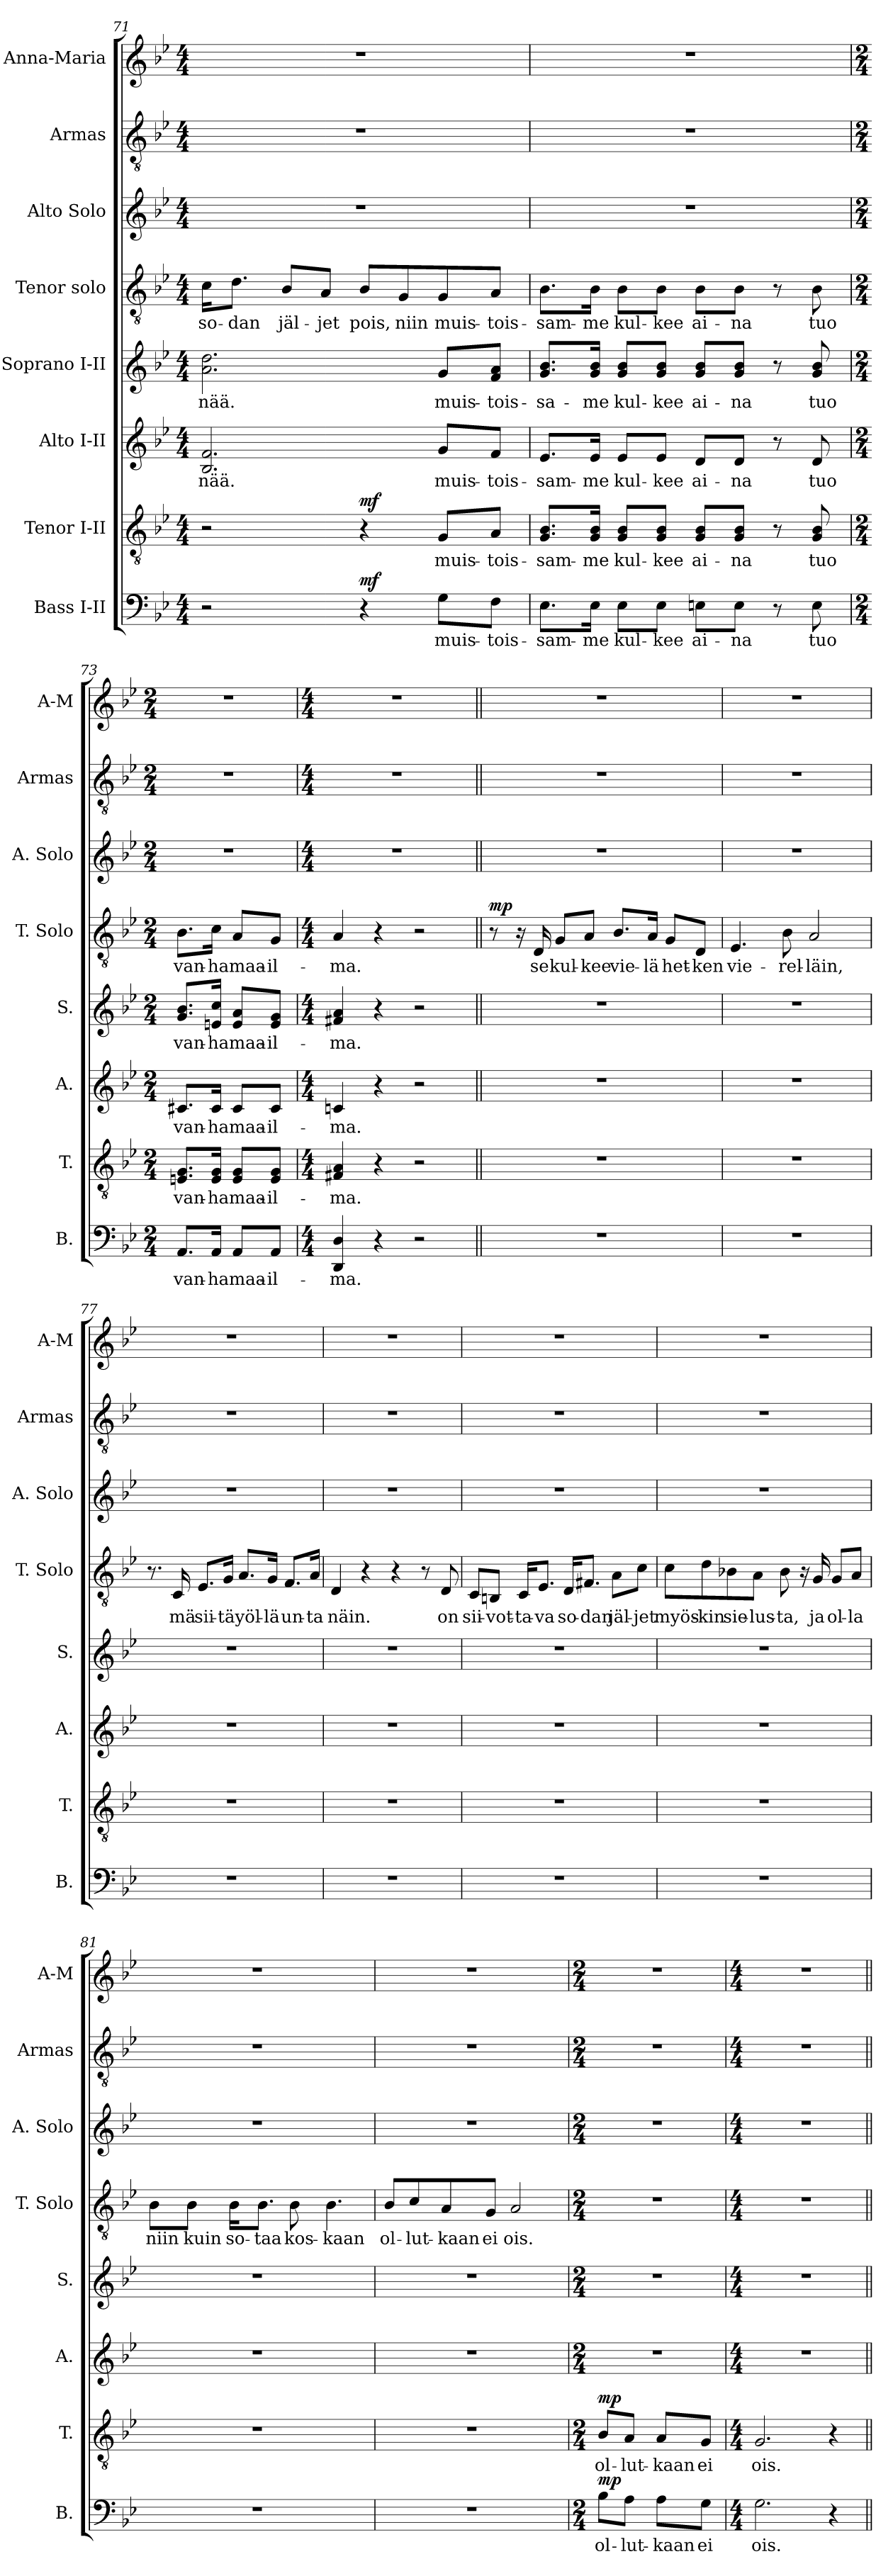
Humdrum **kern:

**kern	**text	**dynam	**kern	**text	**dynam	**kern	**text	**kern	**text	**kern	**text	**dynam	**kern	**kern	**kern
*part8	*part8	*part8	*part7	*part7	*part7	*part6	*part6	*part5	*part5	*part4	*part4	*part4	*part3	*part2	*part1
*staff8	*staff8	*staff8	*staff7	*staff7	*staff7	*staff6	*staff6	*staff5	*staff5	*staff4	*staff4	*staff4	*staff3	*staff2	*staff1
*I"Bass I-II	*	*	*I"Tenor I-II	*	*	*I"Alto I-II	*	*I"Soprano I-II	*	*I"Tenor solo	*	*	*I"Alto Solo	*I"Armas	*I"Anna-Maria
*I'B.	*	*	*I'T.	*	*	*I'A.	*	*I'S.	*	*I'T. Solo	*	*	*I'A. Solo	*I'Armas	*I'A-M
*clefF4	*	*	*clefGv2	*	*	*clefG2	*	*clefG2	*	*clefGv2	*	*	*clefG2	*clefGv2	*clefG2
*	*	*	*ITrd7c12	*	*	*	*	*	*	*ITrd7c12	*	*	*	*ITrd7c12	*
*k[b-e-]	*	*	*k[b-e-]	*	*	*k[b-e-]	*	*k[b-e-]	*	*k[b-e-]	*	*	*k[b-e-]	*k[b-e-]	*k[b-e-]
*B-:	*	*	*B-:	*	*	*B-:	*	*B-:	*	*B-:	*	*	*B-:	*B-:	*B-:
*M4/4	*	*	*M4/4	*	*	*M4/4	*	*M4/4	*	*M4/4	*	*	*M4/4	*M4/4	*M4/4
=71	=71	=71	=71	=71	=71	=71	=71	=71	=71	=71	=71	=71	=71	=71	=71
!	!	!	!	!	!	!	!LO:LY:b:color=#000000	!	!	!	!	!	!	!	!
!	!	!	!	!	!	!	!	!	!LO:LY:b:color=#000000	!	!	!	!	!	!
!	!	!	!	!	!	!	!	!	!	!	!LO:LY:b:color=#000000	!	!	!	!
2r	.	.	2r	.	.	2.B-i/ 2.fi	nää.	2.ai\ 2.ddi	nää.	16Ci\KL	so-	.	1r	1r	1r
!	!	!	!	!	!	!	!	!	!	!	!LO:LY:b:color=#000000	!	!	!	!
.	.	.	.	.	.	.	.	.	.	8.Di\J	-dan	.	.	.	.
!	!	!	!	!	!	!	!	!	!	!	!LO:LY:b:color=#000000	!	!	!	!
.	.	.	.	.	.	.	.	.	.	8BB-i/L	jäl-	.	.	.	.
!	!	!	!	!	!	!	!	!	!	!	!LO:LY:b:color=#000000	!	!	!	!
.	.	.	.	.	.	.	.	.	.	8AAi/J	-jet	.	.	.	.
!	!	!	!	!	!	!	!	!	!	!	!LO:LY:b:color=#000000	!	!	!	!
4r	.	mf	4r	.	mf	.	.	.	.	8BB-i/L	pois,	.	.	.	.
!	!	!	!	!	!	!	!	!	!	!	!LO:LY:b:color=#000000	!	!	!	!
.	.	.	.	.	.	.	.	.	.	8GGi/	niin	.	.	.	.
!	!LO:LY:b:color=#000000	!	!	!	!	!	!	!	!	!	!	!	!	!	!
!	!	!	!	!LO:LY:b:color=#000000	!	!	!	!	!	!	!	!	!	!	!
!	!	!	!	!	!	!	!LO:LY:b:color=#000000	!	!	!	!	!	!	!	!
!	!	!	!	!	!	!	!	!	!LO:LY:b:color=#000000	!	!	!	!	!	!
!	!	!	!	!	!	!	!	!	!	!	!LO:LY:b:color=#000000	!	!	!	!
8Gi\L	muis-	.	8GGi/L	muis-	.	8gi/L	muis-	8gi/L	muis-	8GGi/	muis-	.	.	.	.
!	!LO:LY:b:color=#000000	!	!	!	!	!	!	!	!	!	!	!	!	!	!
!	!	!	!	!LO:LY:b:color=#000000	!	!	!	!	!	!	!	!	!	!	!
!	!	!	!	!	!	!	!LO:LY:b:color=#000000	!	!	!	!	!	!	!	!
!	!	!	!	!	!	!	!	!	!LO:LY:b:color=#000000	!	!	!	!	!	!
!	!	!	!	!	!	!	!	!	!	!	!LO:LY:b:color=#000000	!	!	!	!
8Fi\J	-tois-	.	8AAi/J	-tois-	.	8fi/J	-tois-	8fi/ 8aiJ	-tois-	8AAi/J	-tois-	.	.	.	.
!!LO:PB:g=z
=72	=72	=72	=72	=72	=72	=72	=72	=72	=72	=72	=72	=72	=72	=72	=72
!	!LO:LY:b:color=#000000	!	!	!	!	!	!	!	!	!	!	!	!	!	!
!	!	!	!	!LO:LY:b:color=#000000	!	!	!	!	!	!	!	!	!	!	!
!	!	!	!	!	!	!	!LO:LY:b:color=#000000	!	!	!	!	!	!	!	!
!	!	!	!	!	!	!	!	!	!LO:LY:b:color=#000000	!	!	!	!	!	!
!	!	!	!	!	!	!	!	!	!	!	!LO:LY:b:color=#000000	!	!	!	!
8.E-i\L	-sam-	.	8.GGi/ 8.BB-iL	-sam-	.	8.e-i/L	-sam-	8.gi/ 8.b-iL	-sa-	8.BB-i\L	-sam-	.	1r	1r	1r
!	!LO:LY:b:color=#000000	!	!	!	!	!	!	!	!	!	!	!	!	!	!
!	!	!	!	!LO:LY:b:color=#000000	!	!	!	!	!	!	!	!	!	!	!
!	!	!	!	!	!	!	!LO:LY:b:color=#000000	!	!	!	!	!	!	!	!
!	!	!	!	!	!	!	!	!	!LO:LY:b:color=#000000	!	!	!	!	!	!
!	!	!	!	!	!	!	!	!	!	!	!LO:LY:b:color=#000000	!	!	!	!
16E-i\Jk	-me	.	16GGi/ 16BB-iJk	-me	.	16e-i/Jk	-me	16gi/ 16b-iJk	-me	16BB-i\Jk	-me	.	.	.	.
!	!LO:LY:b:color=#000000	!	!	!	!	!	!	!	!	!	!	!	!	!	!
!	!	!	!	!LO:LY:b:color=#000000	!	!	!	!	!	!	!	!	!	!	!
!	!	!	!	!	!	!	!LO:LY:b:color=#000000	!	!	!	!	!	!	!	!
!	!	!	!	!	!	!	!	!	!LO:LY:b:color=#000000	!	!	!	!	!	!
!	!	!	!	!	!	!	!	!	!	!	!LO:LY:b:color=#000000	!	!	!	!
8E-i\L	kul-	.	8GGi/ 8BB-iL	kul-	.	8e-i/L	kul-	8gi/ 8b-iL	kul-	8BB-i\L	kul-	.	.	.	.
!	!LO:LY:b:color=#000000	!	!	!	!	!	!	!	!	!	!	!	!	!	!
!	!	!	!	!LO:LY:b:color=#000000	!	!	!	!	!	!	!	!	!	!	!
!	!	!	!	!	!	!	!LO:LY:b:color=#000000	!	!	!	!	!	!	!	!
!	!	!	!	!	!	!	!	!	!LO:LY:b:color=#000000	!	!	!	!	!	!
!	!	!	!	!	!	!	!	!	!	!	!LO:LY:b:color=#000000	!	!	!	!
8E-i\J	-kee	.	8GGi/ 8BB-iJ	-kee	.	8e-i/J	-kee	8gi/ 8b-iJ	-kee	8BB-i\J	-kee	.	.	.	.
!	!LO:LY:b:color=#000000	!	!	!	!	!	!	!	!	!	!	!	!	!	!
!	!	!	!	!LO:LY:b:color=#000000	!	!	!	!	!	!	!	!	!	!	!
!	!	!	!	!	!	!	!LO:LY:b:color=#000000	!	!	!	!	!	!	!	!
!	!	!	!	!	!	!	!	!	!LO:LY:b:color=#000000	!	!	!	!	!	!
!	!	!	!	!	!	!	!	!	!	!	!LO:LY:b:color=#000000	!	!	!	!
8Eni\L	ai-	.	8GGi/ 8BB-iL	ai-	.	8di/L	ai-	8gi/ 8b-iL	ai-	8BB-i\L	ai-	.	.	.	.
!	!LO:LY:b:color=#000000	!	!	!	!	!	!	!	!	!	!	!	!	!	!
!	!	!	!	!LO:LY:b:color=#000000	!	!	!	!	!	!	!	!	!	!	!
!	!	!	!	!	!	!	!LO:LY:b:color=#000000	!	!	!	!	!	!	!	!
!	!	!	!	!	!	!	!	!	!LO:LY:b:color=#000000	!	!	!	!	!	!
!	!	!	!	!	!	!	!	!	!	!	!LO:LY:b:color=#000000	!	!	!	!
8Ei\J	-na	.	8GGi/ 8BB-iJ	-na	.	8di/J	-na	8gi/ 8b-iJ	-na	8BB-i\J	-na	.	.	.	.
8r	.	.	8r	.	.	8r	.	8r	.	8r	.	.	.	.	.
!	!LO:LY:b:color=#000000	!	!	!	!	!	!	!	!	!	!	!	!	!	!
!	!	!	!	!LO:LY:b:color=#000000	!	!	!	!	!	!	!	!	!	!	!
!	!	!	!	!	!	!	!LO:LY:b:color=#000000	!	!	!	!	!	!	!	!
!	!	!	!	!	!	!	!	!	!LO:LY:b:color=#000000	!	!	!	!	!	!
!	!	!	!	!	!	!	!	!	!	!	!LO:LY:b:color=#000000	!	!	!	!
8Ei\	tuo	.	8GGi/ 8BB-i	tuo	.	8di/	tuo	8gi/ 8b-i	tuo	8BB-i\	tuo	.	.	.	.
=73	=73	=73	=73	=73	=73	=73	=73	=73	=73	=73	=73	=73	=73	=73	=73
*M2/4	*	*	*M2/4	*	*	*M2/4	*	*M2/4	*	*M2/4	*	*	*M2/4	*M2/4	*M2/4
!	!LO:LY:b:color=#000000	!	!	!	!	!	!	!	!	!	!	!	!	!	!
!	!	!	!	!LO:LY:b:color=#000000	!	!	!	!	!	!	!	!	!	!	!
!	!	!	!	!	!	!	!LO:LY:b:color=#000000	!	!	!	!	!	!	!	!
!	!	!	!	!	!	!	!	!	!LO:LY:b:color=#000000	!	!	!	!	!	!
!	!	!	!	!	!	!	!	!	!	!	!LO:LY:b:color=#000000	!	!LO:N:vis=1	!LO:N:vis=1	!LO:N:vis=1
8.AAi/L	van-	.	8.EEni/ 8.GGiL	van-	.	8.c#Xi/L	van-	8.gi/ 8.b-iL	van-	8.BB-i\L	van-	.	2r	2r	2r
!	!LO:LY:b:color=#000000	!	!	!	!	!	!	!	!	!	!	!	!	!	!
!	!	!	!	!LO:LY:b:color=#000000	!	!	!	!	!	!	!	!	!	!	!
!	!	!	!	!	!	!	!LO:LY:b:color=#000000	!	!	!	!	!	!	!	!
!	!	!	!	!	!	!	!	!	!LO:LY:b:color=#000000	!	!	!	!	!	!
!	!	!	!	!	!	!	!	!	!	!	!LO:LY:b:color=#000000	!	!	!	!
16AAi/Jk	-ha	.	16EEi/ 16GGiJk	-ha	.	16c#i/Jk	-ha	16eni/ 16cciJk	-ha	16Ci\Jk	-ha	.	.	.	.
!	!LO:LY:b:color=#000000	!	!	!	!	!	!	!	!	!	!	!	!	!	!
!	!	!	!	!LO:LY:b:color=#000000	!	!	!	!	!	!	!	!	!	!	!
!	!	!	!	!	!	!	!LO:LY:b:color=#000000	!	!	!	!	!	!	!	!
!	!	!	!	!	!	!	!	!	!LO:LY:b:color=#000000	!	!	!	!	!	!
!	!	!	!	!	!	!	!	!	!	!	!LO:LY:b:color=#000000	!	!	!	!
8AAi/L	maa-	.	8EEi/ 8GGiL	maa-	.	8c#i/L	maa-	8ei/ 8aiL	maa-	8AAi/L	maa-	.	.	.	.
!	!LO:LY:b:color=#000000	!	!	!	!	!	!	!	!	!	!	!	!	!	!
!	!	!	!	!LO:LY:b:color=#000000	!	!	!	!	!	!	!	!	!	!	!
!	!	!	!	!	!	!	!LO:LY:b:color=#000000	!	!	!	!	!	!	!	!
!	!	!	!	!	!	!	!	!	!LO:LY:b:color=#000000	!	!	!	!	!	!
!	!	!	!	!	!	!	!	!	!	!	!LO:LY:b:color=#000000	!	!	!	!
8AAi/J	-il-	.	8EEi/ 8GGiJ	-il-	.	8c#i/J	-il-	8ei/ 8giJ	-il-	8GGi/J	-il-	.	.	.	.
=74	=74	=74	=74	=74	=74	=74	=74	=74	=74	=74	=74	=74	=74	=74	=74
*M4/4	*	*	*M4/4	*	*	*M4/4	*	*M4/4	*	*M4/4	*	*	*M4/4	*M4/4	*M4/4
!	!LO:LY:b:color=#000000	!	!	!	!	!	!	!	!	!	!	!	!	!	!
!	!	!	!	!LO:LY:b:color=#000000	!	!	!	!	!	!	!	!	!	!	!
!	!	!	!	!	!	!	!LO:LY:b:color=#000000	!	!	!	!	!	!	!	!
!	!	!	!	!	!	!	!	!	!LO:LY:b:color=#000000	!	!	!	!	!	!
!	!	!	!	!	!	!	!	!	!	!	!LO:LY:b:color=#000000	!	!	!	!
4DDi/ 4Di	-ma.	.	4FF#Xi/ 4AAi	-ma.	.	4cni/	-ma.	4f#Xi/ 4ai	-ma.	4AAi/	-ma.	.	1r	1r	1r
4r	.	.	4r	.	.	4r	.	4r	.	4r	.	.	.	.	.
2r	.	.	2r	.	.	2r	.	2r	.	2r	.	.	.	.	.
!!LO:LB:g=z
=75||	=75||	=75||	=75||	=75||	=75||	=75||	=75||	=75||	=75||	=75||	=75||	=75||	=75||	=75||	=75||
1r	.	.	1r	.	.	1r	.	1r	.	8r	.	mp	1r	1r	1r
.	.	.	.	.	.	.	.	.	.	16r	.	.	.	.	.
!	!	!	!	!	!	!	!	!	!	!	!LO:LY:b:color=#000000	!	!	!	!
.	.	.	.	.	.	.	.	.	.	16DDi/	se	.	.	.	.
!	!	!	!	!	!	!	!	!	!	!	!LO:LY:b:color=#000000	!	!	!	!
.	.	.	.	.	.	.	.	.	.	8GGi/L	kul-	.	.	.	.
!	!	!	!	!	!	!	!	!	!	!	!LO:LY:b:color=#000000	!	!	!	!
.	.	.	.	.	.	.	.	.	.	8AAi/J	-kee	.	.	.	.
!	!	!	!	!	!	!	!	!	!	!	!LO:LY:b:color=#000000	!	!	!	!
.	.	.	.	.	.	.	.	.	.	8.BB-i/L	vie-	.	.	.	.
!	!	!	!	!	!	!	!	!	!	!	!LO:LY:b:color=#000000	!	!	!	!
.	.	.	.	.	.	.	.	.	.	16AAi/Jk	-lä	.	.	.	.
!	!	!	!	!	!	!	!	!	!	!	!LO:LY:b:color=#000000	!	!	!	!
.	.	.	.	.	.	.	.	.	.	8GGi/L	het-	.	.	.	.
!	!	!	!	!	!	!	!	!	!	!	!LO:LY:b:color=#000000	!	!	!	!
.	.	.	.	.	.	.	.	.	.	8DDi/J	-ken	.	.	.	.
=76	=76	=76	=76	=76	=76	=76	=76	=76	=76	=76	=76	=76	=76	=76	=76
!	!	!	!	!	!	!	!	!	!	!	!LO:LY:b:color=#000000	!	!	!	!
1r	.	.	1r	.	.	1r	.	1r	.	4.EE-i/	vie-	.	1r	1r	1r
!	!	!	!	!	!	!	!	!	!	!	!LO:LY:b:color=#000000	!	!	!	!
.	.	.	.	.	.	.	.	.	.	8BB-i\	-rel-	.	.	.	.
!	!	!	!	!	!	!	!	!	!	!	!LO:LY:b:color=#000000	!	!	!	!
.	.	.	.	.	.	.	.	.	.	2AAi/	-läin,	.	.	.	.
=77	=77	=77	=77	=77	=77	=77	=77	=77	=77	=77	=77	=77	=77	=77	=77
1r	.	.	1r	.	.	1r	.	1r	.	8.r	.	.	1r	1r	1r
!	!	!	!	!	!	!	!	!	!	!	!LO:LY:b:color=#000000	!	!	!	!
.	.	.	.	.	.	.	.	.	.	16CCi/	mä	.	.	.	.
!	!	!	!	!	!	!	!	!	!	!	!LO:LY:b:color=#000000	!	!	!	!
.	.	.	.	.	.	.	.	.	.	8.EE-i/L	sii-	.	.	.	.
!	!	!	!	!	!	!	!	!	!	!	!LO:LY:b:color=#000000	!	!	!	!
.	.	.	.	.	.	.	.	.	.	16GGi/Jk	-tä	.	.	.	.
!	!	!	!	!	!	!	!	!	!	!	!LO:LY:b:color=#000000	!	!	!	!
.	.	.	.	.	.	.	.	.	.	8.AAi/L	yöl-	.	.	.	.
!	!	!	!	!	!	!	!	!	!	!	!LO:LY:b:color=#000000	!	!	!	!
.	.	.	.	.	.	.	.	.	.	16GGi/Jk	-lä	.	.	.	.
!	!	!	!	!	!	!	!	!	!	!	!LO:LY:b:color=#000000	!	!	!	!
.	.	.	.	.	.	.	.	.	.	8.FFi/L	un-	.	.	.	.
!	!	!	!	!	!	!	!	!	!	!	!LO:LY:b:color=#000000	!	!	!	!
.	.	.	.	.	.	.	.	.	.	16AAi/Jk	-ta	.	.	.	.
=78	=78	=78	=78	=78	=78	=78	=78	=78	=78	=78	=78	=78	=78	=78	=78
!	!	!	!	!	!	!	!	!	!	!	!LO:LY:b:color=#000000	!	!	!	!
1r	.	.	1r	.	.	1r	.	1r	.	4DDi/	näin.	.	1r	1r	1r
.	.	.	.	.	.	.	.	.	.	4r	.	.	.	.	.
.	.	.	.	.	.	.	.	.	.	4r	.	.	.	.	.
.	.	.	.	.	.	.	.	.	.	8r	.	.	.	.	.
!	!	!	!	!	!	!	!	!	!	!	!LO:LY:b:color=#000000	!	!	!	!
.	.	.	.	.	.	.	.	.	.	8DDi/	on	.	.	.	.
!!LO:LB:g=z
=79	=79	=79	=79	=79	=79	=79	=79	=79	=79	=79	=79	=79	=79	=79	=79
!	!	!	!	!	!	!	!	!	!	!	!LO:LY:b:color=#000000	!	!	!	!
1r	.	.	1r	.	.	1r	.	1r	.	8CCi/L	sii-	.	1r	1r	1r
!	!	!	!	!	!	!	!	!	!	!	!LO:LY:b:color=#000000	!	!	!	!
.	.	.	.	.	.	.	.	.	.	8BBBni/J	-vot-	.	.	.	.
!	!	!	!	!	!	!	!	!	!	!	!LO:LY:b:color=#000000	!	!	!	!
.	.	.	.	.	.	.	.	.	.	16CCi/KL	-ta-	.	.	.	.
!	!	!	!	!	!	!	!	!	!	!	!LO:LY:b:color=#000000	!	!	!	!
.	.	.	.	.	.	.	.	.	.	8.EE-i/J	-va	.	.	.	.
!	!	!	!	!	!	!	!	!	!	!	!LO:LY:b:color=#000000	!	!	!	!
.	.	.	.	.	.	.	.	.	.	16DDi/KL	so-	.	.	.	.
!	!	!	!	!	!	!	!	!	!	!	!LO:LY:b:color=#000000	!	!	!	!
.	.	.	.	.	.	.	.	.	.	8.FF#Xi/J	-dan	.	.	.	.
!	!	!	!	!	!	!	!	!	!	!	!LO:LY:b:color=#000000	!	!	!	!
.	.	.	.	.	.	.	.	.	.	8AAi\L	jäl-	.	.	.	.
!	!	!	!	!	!	!	!	!	!	!	!LO:LY:b:color=#000000	!	!	!	!
.	.	.	.	.	.	.	.	.	.	8Ci\J	-jet	.	.	.	.
=80	=80	=80	=80	=80	=80	=80	=80	=80	=80	=80	=80	=80	=80	=80	=80
!	!	!	!	!	!	!	!	!	!	!	!LO:LY:b:color=#000000	!	!	!	!
1r	.	.	1r	.	.	1r	.	1r	.	8Ci\L	myös-	.	1r	1r	1r
!	!	!	!	!	!	!	!	!	!	!	!LO:LY:b:color=#000000	!	!	!	!
.	.	.	.	.	.	.	.	.	.	8Di\	-kin	.	.	.	.
!	!	!	!	!	!	!	!	!	!	!	!LO:LY:b:color=#000000	!	!	!	!
.	.	.	.	.	.	.	.	.	.	8BB-Xi\	sie-	.	.	.	.
!	!	!	!	!	!	!	!	!	!	!	!LO:LY:b:color=#000000	!	!	!	!
.	.	.	.	.	.	.	.	.	.	8AAi\J	-lus-	.	.	.	.
!	!	!	!	!	!	!	!	!	!	!	!LO:LY:b:color=#000000	!	!	!	!
.	.	.	.	.	.	.	.	.	.	8BB-i\	-ta,	.	.	.	.
.	.	.	.	.	.	.	.	.	.	16r	.	.	.	.	.
!	!	!	!	!	!	!	!	!	!	!	!LO:LY:b:color=#000000	!	!	!	!
.	.	.	.	.	.	.	.	.	.	16GGi/	ja	.	.	.	.
!	!	!	!	!	!	!	!	!	!	!	!LO:LY:b:color=#000000	!	!	!	!
.	.	.	.	.	.	.	.	.	.	8GGi/L	ol-	.	.	.	.
!	!	!	!	!	!	!	!	!	!	!	!LO:LY:b:color=#000000	!	!	!	!
.	.	.	.	.	.	.	.	.	.	8AAi/J	-la	.	.	.	.
!!LO:PB:g=z
=81	=81	=81	=81	=81	=81	=81	=81	=81	=81	=81	=81	=81	=81	=81	=81
!	!	!	!	!	!	!	!	!	!	!	!LO:LY:b:color=#000000	!	!	!	!
1r	.	.	1r	.	.	1r	.	1r	.	8BB-i\L	niin	.	1r	1r	1r
!	!	!	!	!	!	!	!	!	!	!	!LO:LY:b:color=#000000	!	!	!	!
.	.	.	.	.	.	.	.	.	.	8BB-i\J	kuin	.	.	.	.
!	!	!	!	!	!	!	!	!	!	!	!LO:LY:b:color=#000000	!	!	!	!
.	.	.	.	.	.	.	.	.	.	16BB-i\KL	so-	.	.	.	.
!	!	!	!	!	!	!	!	!	!	!	!LO:LY:b:color=#000000	!	!	!	!
.	.	.	.	.	.	.	.	.	.	8.BB-i\J	-taa	.	.	.	.
!	!	!	!	!	!	!	!	!	!	!	!LO:LY:b:color=#000000	!	!	!	!
.	.	.	.	.	.	.	.	.	.	8BB-i\	kos-	.	.	.	.
!	!	!	!	!	!	!	!	!	!	!	!LO:LY:b:color=#000000	!	!	!	!
.	.	.	.	.	.	.	.	.	.	4.BB-i\	-kaan	.	.	.	.
=82	=82	=82	=82	=82	=82	=82	=82	=82	=82	=82	=82	=82	=82	=82	=82
!	!	!	!	!	!	!	!	!	!	!	!LO:LY:b:color=#000000	!	!	!	!
1r	.	.	1r	.	.	1r	.	1r	.	8BB-i/L	ol-	.	1r	1r	1r
!	!	!	!	!	!	!	!	!	!	!	!LO:LY:b:color=#000000	!	!	!	!
.	.	.	.	.	.	.	.	.	.	8Ci/	-lut-	.	.	.	.
!	!	!	!	!	!	!	!	!	!	!	!LO:LY:b:color=#000000	!	!	!	!
.	.	.	.	.	.	.	.	.	.	8AAi/	-kaan	.	.	.	.
!	!	!	!	!	!	!	!	!	!	!	!LO:LY:b:color=#000000	!	!	!	!
.	.	.	.	.	.	.	.	.	.	8GGi/J	ei	.	.	.	.
!	!	!	!	!	!	!	!	!	!	!	!LO:LY:b:color=#000000	!	!	!	!
.	.	.	.	.	.	.	.	.	.	2AAi/	ois.	.	.	.	.
=83	=83	=83	=83	=83	=83	=83	=83	=83	=83	=83	=83	=83	=83	=83	=83
*M2/4	*	*	*M2/4	*	*	*M2/4	*	*M2/4	*	*M2/4	*	*	*M2/4	*M2/4	*M2/4
!	!LO:LY:b:color=#000000	!	!	!	!	!	!	!	!	!	!	!	!	!	!
!	!	!	!	!LO:LY:b:color=#000000	!	!LO:N:vis=1	!	!LO:N:vis=1	!	!LO:N:vis=1	!	!	!LO:N:vis=1	!LO:N:vis=1	!LO:N:vis=1
8B-i\L	ol-	mp	8BB-i/L	ol-	mp	2r	.	2r	.	2r	.	.	2r	2r	2r
!	!LO:LY:b:color=#000000	!	!	!	!	!	!	!	!	!	!	!	!	!	!
!	!	!	!	!LO:LY:b:color=#000000	!	!	!	!	!	!	!	!	!	!	!
8Ai\J	-lut-	.	8AAi/J	-lut-	.	.	.	.	.	.	.	.	.	.	.
!	!LO:LY:b:color=#000000	!	!	!	!	!	!	!	!	!	!	!	!	!	!
!	!	!	!	!LO:LY:b:color=#000000	!	!	!	!	!	!	!	!	!	!	!
8Ai\L	-kaan	.	8AAi/L	-kaan	.	.	.	.	.	.	.	.	.	.	.
!	!LO:LY:b:color=#000000	!	!	!	!	!	!	!	!	!	!	!	!	!	!
!	!	!	!	!LO:LY:b:color=#000000	!	!	!	!	!	!	!	!	!	!	!
8Gi\J	ei	.	8GGi/J	ei	.	.	.	.	.	.	.	.	.	.	.
=84	=84	=84	=84	=84	=84	=84	=84	=84	=84	=84	=84	=84	=84	=84	=84
*M4/4	*	*	*M4/4	*	*	*M4/4	*	*M4/4	*	*M4/4	*	*	*M4/4	*M4/4	*M4/4
!	!LO:LY:b:color=#000000	!	!	!	!	!	!	!	!	!	!	!	!	!	!
!	!	!	!	!LO:LY:b:color=#000000	!	!	!	!	!	!	!	!	!	!	!
2.Gi\	ois.	.	2.GGi/	ois.	.	1r	.	1r	.	1r	.	.	1r	1r	1r
4r	.	.	4r	.	.	.	.	.	.	.	.	.	.	.	.
=||	=||	=||	=||	=||	=||	=||	=||	=||	=||	=||	=||	=||	=||	=||	=||
*-	*-	*-	*-	*-	*-	*-	*-	*-	*-	*-	*-	*-	*-	*-	*-
